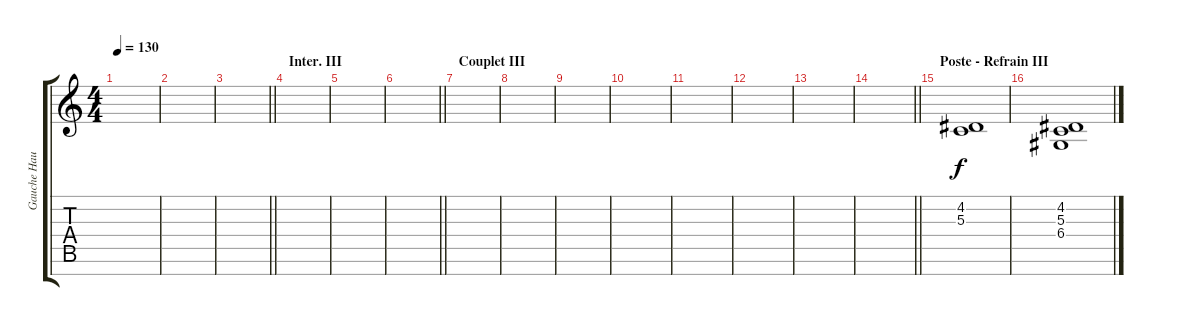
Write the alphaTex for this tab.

\track ("Gauche Haute" "Gauche Hau") {instrument acousticgrandpiano}
\staff {score tabs}
\tuning (E4 B3 G3 D3 A2 E2 B1) {hide}
\ts (4 4)
\tempo 130
\clef g2
\ks c
|
|
\barLineRight lightlight
|
\section ("" "Inter. III")
|
|
\barLineRight lightlight
|
\section ("" "Couplet III")
|
|
|
|
|
|
|
\barLineRight lightlight
|
\section ("" "Poste - Refrain III")
(4.2 5.3).1 |
(4.2 5.3 6.4).1
